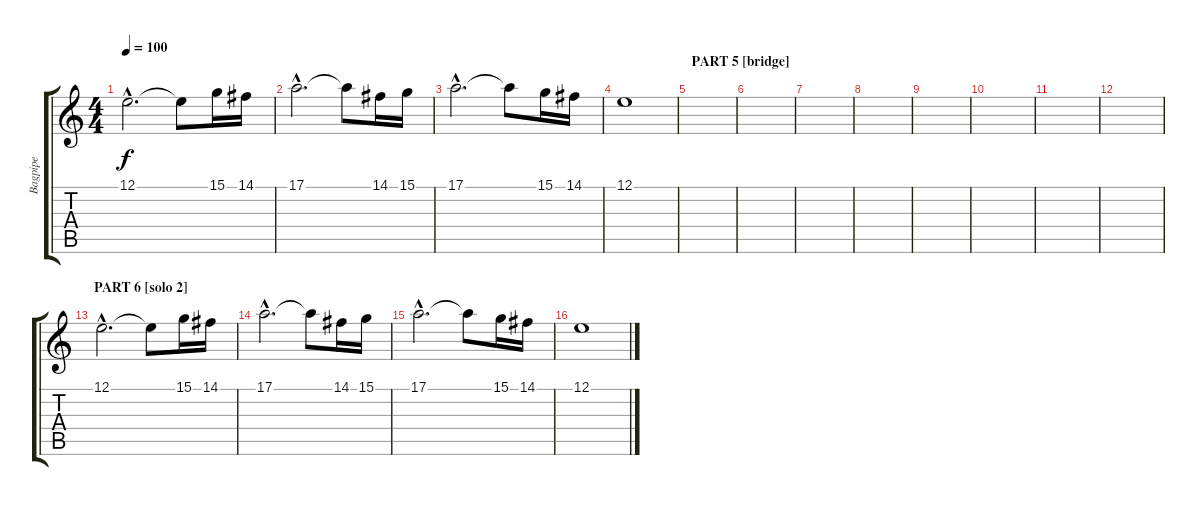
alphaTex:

\track ("Bagpipe" "Bagpipe") {instrument bagpipe}
\staff {score tabs}
\tuning (E4 B3 G3 D3 A2 E2) {hide}
\ts (4 4)
\tempo 100
\clef g2
\ks c
12.1{hac}.2{d dy f} 12.1{t}.8 15.1.16 14.1.16 |
17.1{hac}.2{d} 17.1{t}.8 14.1.16 15.1.16 |
17.1{hac}.2{d} 17.1{t}.8 15.1.16 14.1.16 |
12.1.1 |
\section ("" "PART 5 [bridge]")
|
|
|
|
|
|
|
|
\section ("" "PART 6 [solo 2]")
12.1{hac}.2{d} 12.1{t}.8 15.1.16 14.1.16 |
17.1{hac}.2{d} 17.1{t}.8 14.1.16 15.1.16 |
17.1{hac}.2{d} 17.1{t}.8 15.1.16 14.1.16 |
12.1.1
